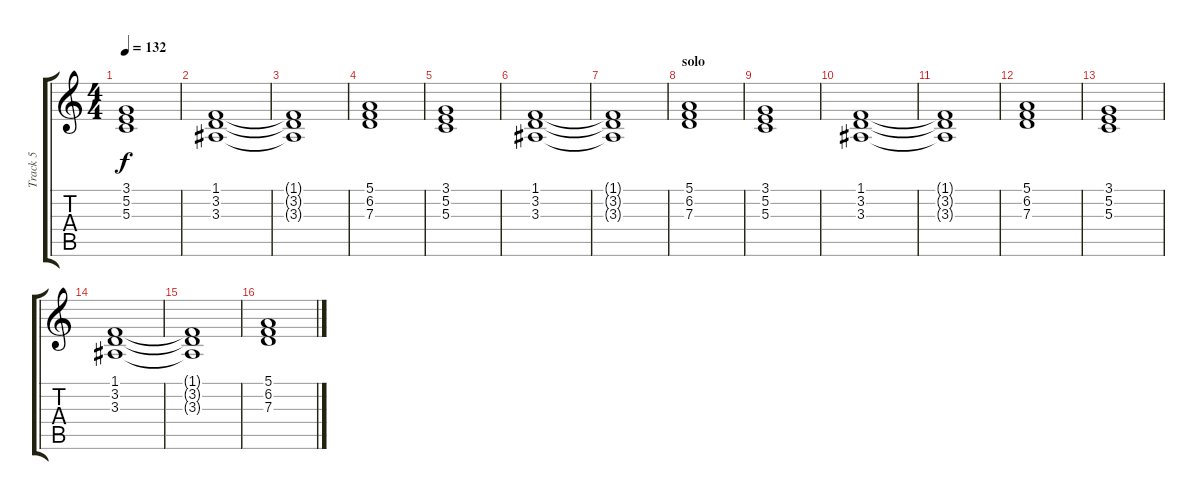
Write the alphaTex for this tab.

\track ("Track 5" "Track 5") {instrument pizzicatostrings}
\staff {score tabs}
\tuning (E4 B3 G3 D3 A2 E2) {hide}
\ts (4 4)
\tempo 132
\clef g2
\ks c
(3.1 5.2 5.3).1{dy f} |
(1.1 3.2 3.3).1 |
(1.1{t} 3.2{t} 3.3{t}).1 |
(5.1 6.2 7.3).1 |
(3.1 5.2 5.3).1 |
(1.1 3.2 3.3).1 |
(1.1{t} 3.2{t} 3.3{t}).1 |
\section ("" "solo")
(5.1 6.2 7.3).1 |
(3.1 5.2 5.3).1 |
(1.1 3.2 3.3).1 |
(1.1{t} 3.2{t} 3.3{t}).1 |
(5.1 6.2 7.3).1 |
(3.1 5.2 5.3).1 |
(1.1 3.2 3.3).1 |
(1.1{t} 3.2{t} 3.3{t}).1 |
(5.1 6.2 7.3).1
